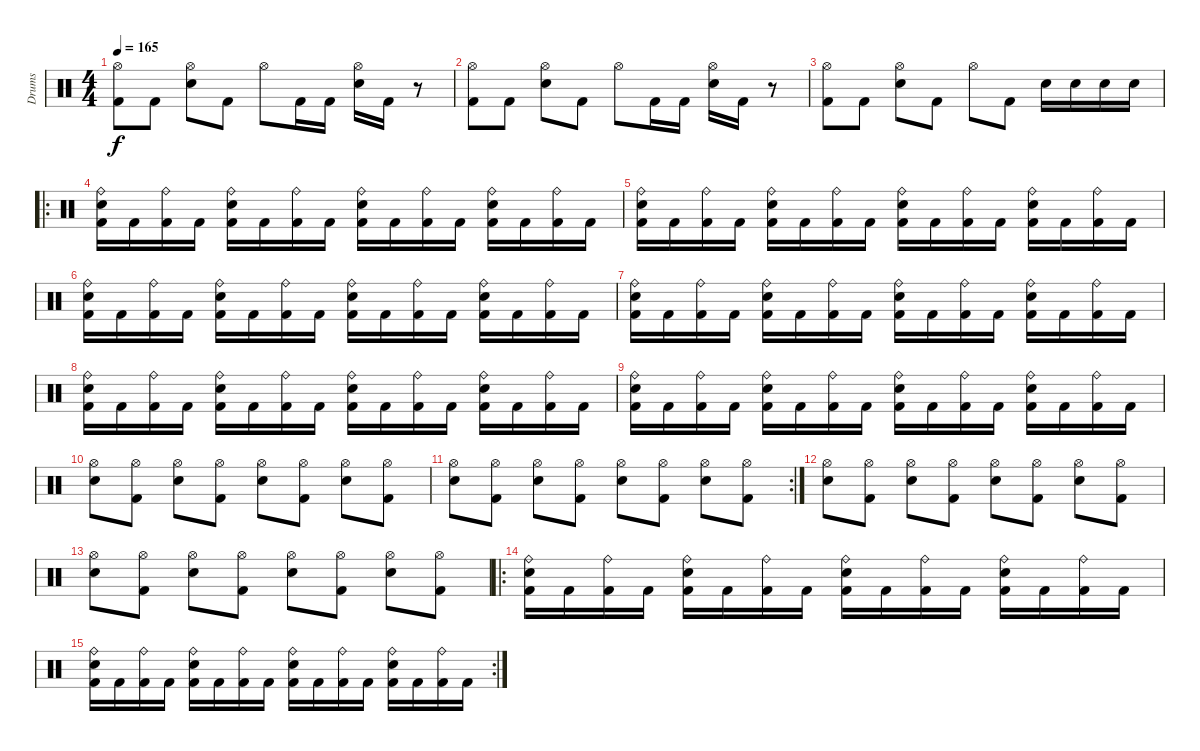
\track ("Drums" "Drums") {instrument percussion}
\staff {score}
\articulation defaults
\ts (4 4)
\tempo 165
\clef neutral
\ks c
("Kick (hit) 2" "Hi-Hat (open)").8{dy f} "Kick (hit) 2".8 ("Snare (hit) 2" "Hi-Hat (open)").8 "Kick (hit) 2".8 "Hi-Hat (open)".8 "Kick (hit) 2".16 "Kick (hit) 2".16 ("Snare (hit) 2" "Hi-Hat (open)").16 "Kick (hit) 2".16 r.8 |
("Kick (hit) 2" "Hi-Hat (open)").8 "Kick (hit) 2".8 ("Snare (hit) 2" "Hi-Hat (open)").8 "Kick (hit) 2".8 "Hi-Hat (open)".8 "Kick (hit) 2".16 "Kick (hit) 2".16 ("Snare (hit) 2" "Hi-Hat (open)").16 "Kick (hit) 2".16 r.8 |
("Kick (hit) 2" "Hi-Hat (open)").8 "Kick (hit) 2".8 ("Snare (hit) 2" "Hi-Hat (open)").8 "Kick (hit) 2".8 "Hi-Hat (open)".8 "Kick (hit) 2".8 "Snare (hit) 2".16 "Snare (hit) 2".16 "Snare (hit) 2".16 "Snare (hit) 2".16 |
\ro
("Kick (hit) 2" "Snare (hit) 2" "Ride (bell)").16 "Kick (hit) 2".16 ("Kick (hit) 2" "Ride (bell)").16 "Kick (hit) 2".16 ("Kick (hit) 2" "Snare (hit) 2" "Ride (bell)").16 "Kick (hit) 2".16 ("Kick (hit) 2" "Ride (bell)").16 "Kick (hit) 2".16 ("Kick (hit) 2" "Snare (hit) 2" "Ride (bell)").16 "Kick (hit) 2".16 ("Kick (hit) 2" "Ride (bell)").16 "Kick (hit) 2".16 ("Kick (hit) 2" "Snare (hit) 2" "Ride (bell)").16 "Kick (hit) 2".16 ("Kick (hit) 2" "Ride (bell)").16 "Kick (hit) 2".16 |
("Kick (hit) 2" "Snare (hit) 2" "Ride (bell)").16 "Kick (hit) 2".16 ("Kick (hit) 2" "Ride (bell)").16 "Kick (hit) 2".16 ("Kick (hit) 2" "Snare (hit) 2" "Ride (bell)").16 "Kick (hit) 2".16 ("Kick (hit) 2" "Ride (bell)").16 "Kick (hit) 2".16 ("Kick (hit) 2" "Snare (hit) 2" "Ride (bell)").16 "Kick (hit) 2".16 ("Kick (hit) 2" "Ride (bell)").16 "Kick (hit) 2".16 ("Kick (hit) 2" "Snare (hit) 2" "Ride (bell)").16 "Kick (hit) 2".16 ("Kick (hit) 2" "Ride (bell)").16 "Kick (hit) 2".16 |
("Kick (hit) 2" "Snare (hit) 2" "Ride (bell)").16 "Kick (hit) 2".16 ("Kick (hit) 2" "Ride (bell)").16 "Kick (hit) 2".16 ("Kick (hit) 2" "Snare (hit) 2" "Ride (bell)").16 "Kick (hit) 2".16 ("Kick (hit) 2" "Ride (bell)").16 "Kick (hit) 2".16 ("Kick (hit) 2" "Snare (hit) 2" "Ride (bell)").16 "Kick (hit) 2".16 ("Kick (hit) 2" "Ride (bell)").16 "Kick (hit) 2".16 ("Kick (hit) 2" "Snare (hit) 2" "Ride (bell)").16 "Kick (hit) 2".16 ("Kick (hit) 2" "Ride (bell)").16 "Kick (hit) 2".16 |
("Kick (hit) 2" "Snare (hit) 2" "Ride (bell)").16 "Kick (hit) 2".16 ("Kick (hit) 2" "Ride (bell)").16 "Kick (hit) 2".16 ("Kick (hit) 2" "Snare (hit) 2" "Ride (bell)").16 "Kick (hit) 2".16 ("Kick (hit) 2" "Ride (bell)").16 "Kick (hit) 2".16 ("Kick (hit) 2" "Snare (hit) 2" "Ride (bell)").16 "Kick (hit) 2".16 ("Kick (hit) 2" "Ride (bell)").16 "Kick (hit) 2".16 ("Kick (hit) 2" "Snare (hit) 2" "Ride (bell)").16 "Kick (hit) 2".16 ("Kick (hit) 2" "Ride (bell)").16 "Kick (hit) 2".16 |
("Kick (hit) 2" "Snare (hit) 2" "Ride (bell)").16 "Kick (hit) 2".16 ("Kick (hit) 2" "Ride (bell)").16 "Kick (hit) 2".16 ("Kick (hit) 2" "Snare (hit) 2" "Ride (bell)").16 "Kick (hit) 2".16 ("Kick (hit) 2" "Ride (bell)").16 "Kick (hit) 2".16 ("Kick (hit) 2" "Snare (hit) 2" "Ride (bell)").16 "Kick (hit) 2".16 ("Kick (hit) 2" "Ride (bell)").16 "Kick (hit) 2".16 ("Kick (hit) 2" "Snare (hit) 2" "Ride (bell)").16 "Kick (hit) 2".16 ("Kick (hit) 2" "Ride (bell)").16 "Kick (hit) 2".16 |
("Kick (hit) 2" "Snare (hit) 2" "Ride (bell)").16 "Kick (hit) 2".16 ("Kick (hit) 2" "Ride (bell)").16 "Kick (hit) 2".16 ("Kick (hit) 2" "Snare (hit) 2" "Ride (bell)").16 "Kick (hit) 2".16 ("Kick (hit) 2" "Ride (bell)").16 "Kick (hit) 2".16 ("Kick (hit) 2" "Snare (hit) 2" "Ride (bell)").16 "Kick (hit) 2".16 ("Kick (hit) 2" "Ride (bell)").16 "Kick (hit) 2".16 ("Kick (hit) 2" "Snare (hit) 2" "Ride (bell)").16 "Kick (hit) 2".16 ("Kick (hit) 2" "Ride (bell)").16 "Kick (hit) 2".16 |
("Snare (hit) 2" "Hi-Hat (open)").8 ("Kick (hit) 2" "Hi-Hat (open)").8 ("Snare (hit) 2" "Hi-Hat (open)").8 ("Kick (hit) 2" "Hi-Hat (open)").8 ("Snare (hit) 2" "Hi-Hat (open)").8 ("Kick (hit) 2" "Hi-Hat (open)").8 ("Snare (hit) 2" "Hi-Hat (open)").8 ("Kick (hit) 2" "Hi-Hat (open)").8 |
\rc 2
("Snare (hit) 2" "Hi-Hat (open)").8 ("Kick (hit) 2" "Hi-Hat (open)").8 ("Snare (hit) 2" "Hi-Hat (open)").8 ("Kick (hit) 2" "Hi-Hat (open)").8 ("Snare (hit) 2" "Hi-Hat (open)").8 ("Kick (hit) 2" "Hi-Hat (open)").8 ("Snare (hit) 2" "Hi-Hat (open)").8 ("Kick (hit) 2" "Hi-Hat (open)").8 |
("Snare (hit) 2" "Hi-Hat (open)").8 ("Kick (hit) 2" "Hi-Hat (open)").8 ("Snare (hit) 2" "Hi-Hat (open)").8 ("Kick (hit) 2" "Hi-Hat (open)").8 ("Snare (hit) 2" "Hi-Hat (open)").8 ("Kick (hit) 2" "Hi-Hat (open)").8 ("Snare (hit) 2" "Hi-Hat (open)").8 ("Kick (hit) 2" "Hi-Hat (open)").8 |
("Snare (hit) 2" "Hi-Hat (open)").8 ("Kick (hit) 2" "Hi-Hat (open)").8 ("Snare (hit) 2" "Hi-Hat (open)").8 ("Kick (hit) 2" "Hi-Hat (open)").8 ("Snare (hit) 2" "Hi-Hat (open)").8 ("Kick (hit) 2" "Hi-Hat (open)").8 ("Snare (hit) 2" "Hi-Hat (open)").8 ("Kick (hit) 2" "Hi-Hat (open)").8 |
\ro
("Kick (hit) 2" "Snare (hit) 2" "Ride (bell)").16 "Kick (hit) 2".16 ("Kick (hit) 2" "Ride (bell)").16 "Kick (hit) 2".16 ("Kick (hit) 2" "Snare (hit) 2" "Ride (bell)").16 "Kick (hit) 2".16 ("Kick (hit) 2" "Ride (bell)").16 "Kick (hit) 2".16 ("Kick (hit) 2" "Snare (hit) 2" "Ride (bell)").16 "Kick (hit) 2".16 ("Kick (hit) 2" "Ride (bell)").16 "Kick (hit) 2".16 ("Kick (hit) 2" "Snare (hit) 2" "Ride (bell)").16 "Kick (hit) 2".16 ("Kick (hit) 2" "Ride (bell)").16 "Kick (hit) 2".16 |
\rc 2
("Kick (hit) 2" "Snare (hit) 2" "Ride (bell)").16 "Kick (hit) 2".16 ("Kick (hit) 2" "Ride (bell)").16 "Kick (hit) 2".16 ("Kick (hit) 2" "Snare (hit) 2" "Ride (bell)").16 "Kick (hit) 2".16 ("Kick (hit) 2" "Ride (bell)").16 "Kick (hit) 2".16 ("Kick (hit) 2" "Snare (hit) 2" "Ride (bell)").16 "Kick (hit) 2".16 ("Kick (hit) 2" "Ride (bell)").16 "Kick (hit) 2".16 ("Kick (hit) 2" "Snare (hit) 2" "Ride (bell)").16 "Kick (hit) 2".16 ("Kick (hit) 2" "Ride (bell)").16 "Kick (hit) 2".16
